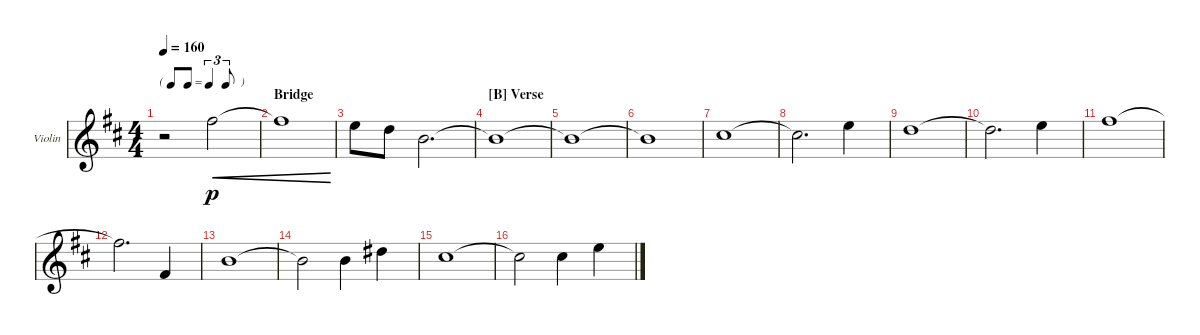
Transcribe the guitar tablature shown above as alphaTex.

\defaultSystemsLayout 4
\bracketExtendMode groupsimilarinstruments
\firstSystemTrackNameOrientation horizontal
\otherSystemsTrackNameOrientation horizontal
\track ("Violin" "Violin") {instrument violin}
\staff {score}
\tuning (E5 A4 D4 G3)
\ts (4 4)
\tf triplet8th
\tempo 160
\clef g2
\ks bminor
r.2{dy p} 2.1.2{cre} |
\section ("" "Bridge")
2.1{t}.1{cre} |
0.1.8 5.2.8 2.2.2{d} |
\section ("B" "Verse")
2.2{t}.1 |
2.2{t}.1 |
2.2{t}.1 |
4.2.1 |
4.2{t}.2{d} 0.1.4 |
5.2.1 |
5.2{t}.2{d} 0.1.4 |
2.1.1 |
2.1{t}.2{d} 4.3.4 |
2.2.1 |
2.2{t}.2 2.2.4 6.2.4 |
4.2.1 |
4.2{t}.2 4.2.4 0.1.4
